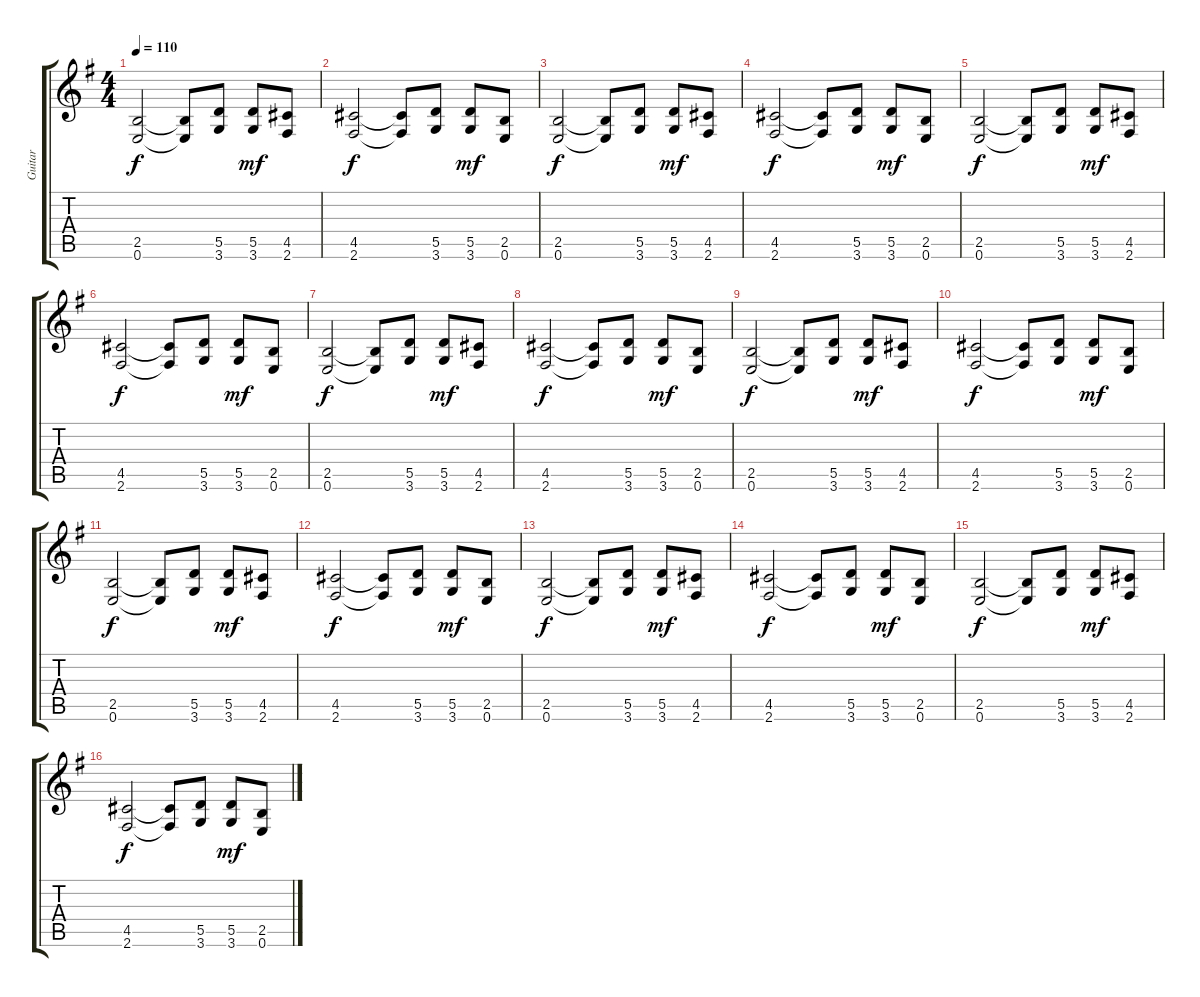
\track ("Guitar" "Guitar") {instrument distortionguitar}
\staff {score tabs}
\tuning (E4 B3 G3 D3 A2 E2) {hide}
\ts (4 4)
\tempo 110
\clef g2
\ks eminor
(2.5 0.6).2{dy f} (2.5{t} 0.6{t}).8 (5.5 3.6).8 (5.5 3.6).8{dy mf} (4.5 2.6).8 |
(4.5 2.6).2{dy f} (4.5{t} 2.6{t}).8 (5.5 3.6).8 (5.5 3.6).8{dy mf} (2.5 0.6).8 |
(2.5 0.6).2{dy f} (2.5{t} 0.6{t}).8 (5.5 3.6).8 (5.5 3.6).8{dy mf} (4.5 2.6).8 |
(4.5 2.6).2{dy f} (4.5{t} 2.6{t}).8 (5.5 3.6).8 (5.5 3.6).8{dy mf} (2.5 0.6).8 |
(2.5 0.6).2{dy f} (2.5{t} 0.6{t}).8 (5.5 3.6).8 (5.5 3.6).8{dy mf} (4.5 2.6).8 |
(4.5 2.6).2{dy f} (4.5{t} 2.6{t}).8 (5.5 3.6).8 (5.5 3.6).8{dy mf} (2.5 0.6).8 |
(2.5 0.6).2{dy f} (2.5{t} 0.6{t}).8 (5.5 3.6).8 (5.5 3.6).8{dy mf} (4.5 2.6).8 |
(4.5 2.6).2{dy f} (4.5{t} 2.6{t}).8 (5.5 3.6).8 (5.5 3.6).8{dy mf} (2.5 0.6).8 |
(2.5 0.6).2{dy f} (2.5{t} 0.6{t}).8 (5.5 3.6).8 (5.5 3.6).8{dy mf} (4.5 2.6).8 |
(4.5 2.6).2{dy f} (4.5{t} 2.6{t}).8 (5.5 3.6).8 (5.5 3.6).8{dy mf} (2.5 0.6).8 |
(2.5 0.6).2{dy f} (2.5{t} 0.6{t}).8 (5.5 3.6).8 (5.5 3.6).8{dy mf} (4.5 2.6).8 |
(4.5 2.6).2{dy f} (4.5{t} 2.6{t}).8 (5.5 3.6).8 (5.5 3.6).8{dy mf} (2.5 0.6).8 |
(2.5 0.6).2{dy f} (2.5{t} 0.6{t}).8 (5.5 3.6).8 (5.5 3.6).8{dy mf} (4.5 2.6).8 |
(4.5 2.6).2{dy f} (4.5{t} 2.6{t}).8 (5.5 3.6).8 (5.5 3.6).8{dy mf} (2.5 0.6).8 |
(2.5 0.6).2{dy f} (2.5{t} 0.6{t}).8 (5.5 3.6).8 (5.5 3.6).8{dy mf} (4.5 2.6).8 |
(4.5 2.6).2{dy f} (4.5{t} 2.6{t}).8 (5.5 3.6).8 (5.5 3.6).8{dy mf} (2.5 0.6).8
